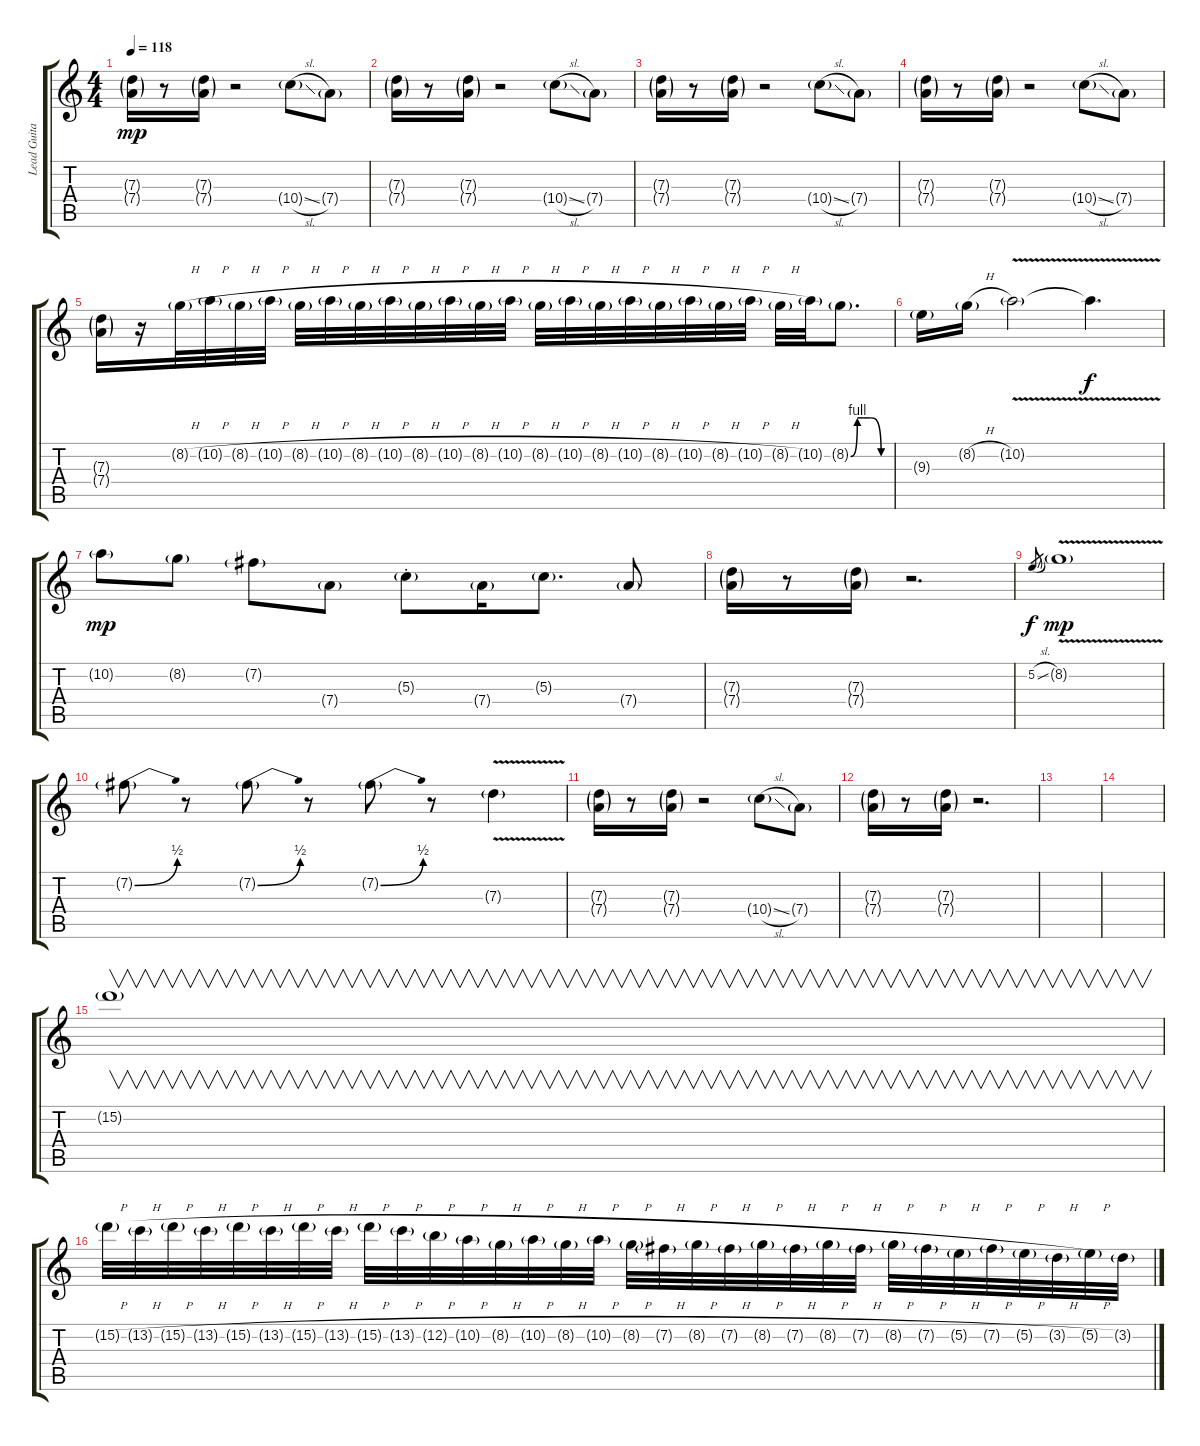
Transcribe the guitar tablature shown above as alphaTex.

\track ("Lead Guitar 2" "Lead Guita") {instrument distortionguitar bank 255}
\staff {score tabs}
\tuning (E4 B3 G3 D3 A2 E2) {hide}
\ts (4 4)
\tempo 118
\clef g2
\ks c
(7.3{g} 7.4{g}).16{dy mp} r.8 (7.3{g} 7.4{g}).16 r.2 10.4{sl g}.8 7.4{g}.8 |
(7.3{g} 7.4{g}).16 r.8 (7.3{g} 7.4{g}).16 r.2 10.4{sl g}.8 7.4{g}.8 |
(7.3{g} 7.4{g}).16 r.8 (7.3{g} 7.4{g}).16 r.2 10.4{sl g}.8 7.4{g}.8 |
(7.3{g} 7.4{g}).16 r.8 (7.3{g} 7.4{g}).16 r.2 10.4{sl g}.8 7.4{g}.8 |
(7.3{g} 7.4{g}).16 r.16 8.2{h g}.32 10.2{h g}.32 8.2{h g}.32 10.2{h g}.32 8.2{h g}.32 10.2{h g}.32 8.2{h g}.32 10.2{h g}.32 8.2{h g}.32 10.2{h g}.32 8.2{h g}.32 10.2{h g}.32 8.2{h g}.32 10.2{h g}.32 8.2{h g}.32 10.2{h g}.32 8.2{h g}.32 10.2{h g}.32 8.2{h g}.32 10.2{h g}.32 8.2{h g}.32 10.2{g}.32 8.2{be (custom 0 0 10 4 20 4 30 4 46 0 60 0) g}.8{d} |
9.3{g}.16 8.2{h g}.16 10.2{v g}.2 10.2{t}.4{d dy f} |
10.2{g}.8{dy mp} 8.2{g}.8 7.2{g}.8 7.4{g}.8 5.3{g st}.8 7.4{g}.16 5.3{g}.8{d} 7.4{g}.8 |
(7.3{g} 7.4{g}).16 r.8 (7.3{g} 7.4{g}).16 r.2{d} |
5.2{sl}.8{gr dy f} 8.2{v g}.1{dy mp} |
7.2{be (bend 0 0 60 2) g}.8 r.8 7.2{be (bend 0 0 60 2) g}.8 r.8 7.2{be (bend 0 0 60 2) g}.8 r.8 7.3{v g}.4 |
(7.3{g} 7.4{g}).16 r.8 (7.3{g} 7.4{g}).16 r.2 10.4{sl g}.8 7.4{g}.8 |
(7.3{g} 7.4{g}).16 r.8 (7.3{g} 7.4{g}).16 r.2{d} |
|
|
15.2{g}.1{v} |
15.2{h g}.32 13.2{h g}.32 15.2{h g}.32 13.2{h g}.32 15.2{h g}.32 13.2{h g}.32 15.2{h g}.32 13.2{h g}.32 15.2{h g}.32 13.2{h g}.32 12.2{h g}.32 10.2{h g}.32 8.2{h g}.32 10.2{h g}.32 8.2{h g}.32 10.2{h g}.32 8.2{h g}.32 7.2{h g}.32 8.2{h g}.32 7.2{h g}.32 8.2{h g}.32 7.2{h g}.32 8.2{h g}.32 7.2{h g}.32 8.2{h g}.32 7.2{h g}.32 5.2{h g}.32 7.2{h g}.32 5.2{h g}.32 3.2{h g}.32 5.2{h g}.32 3.2{g}.32
